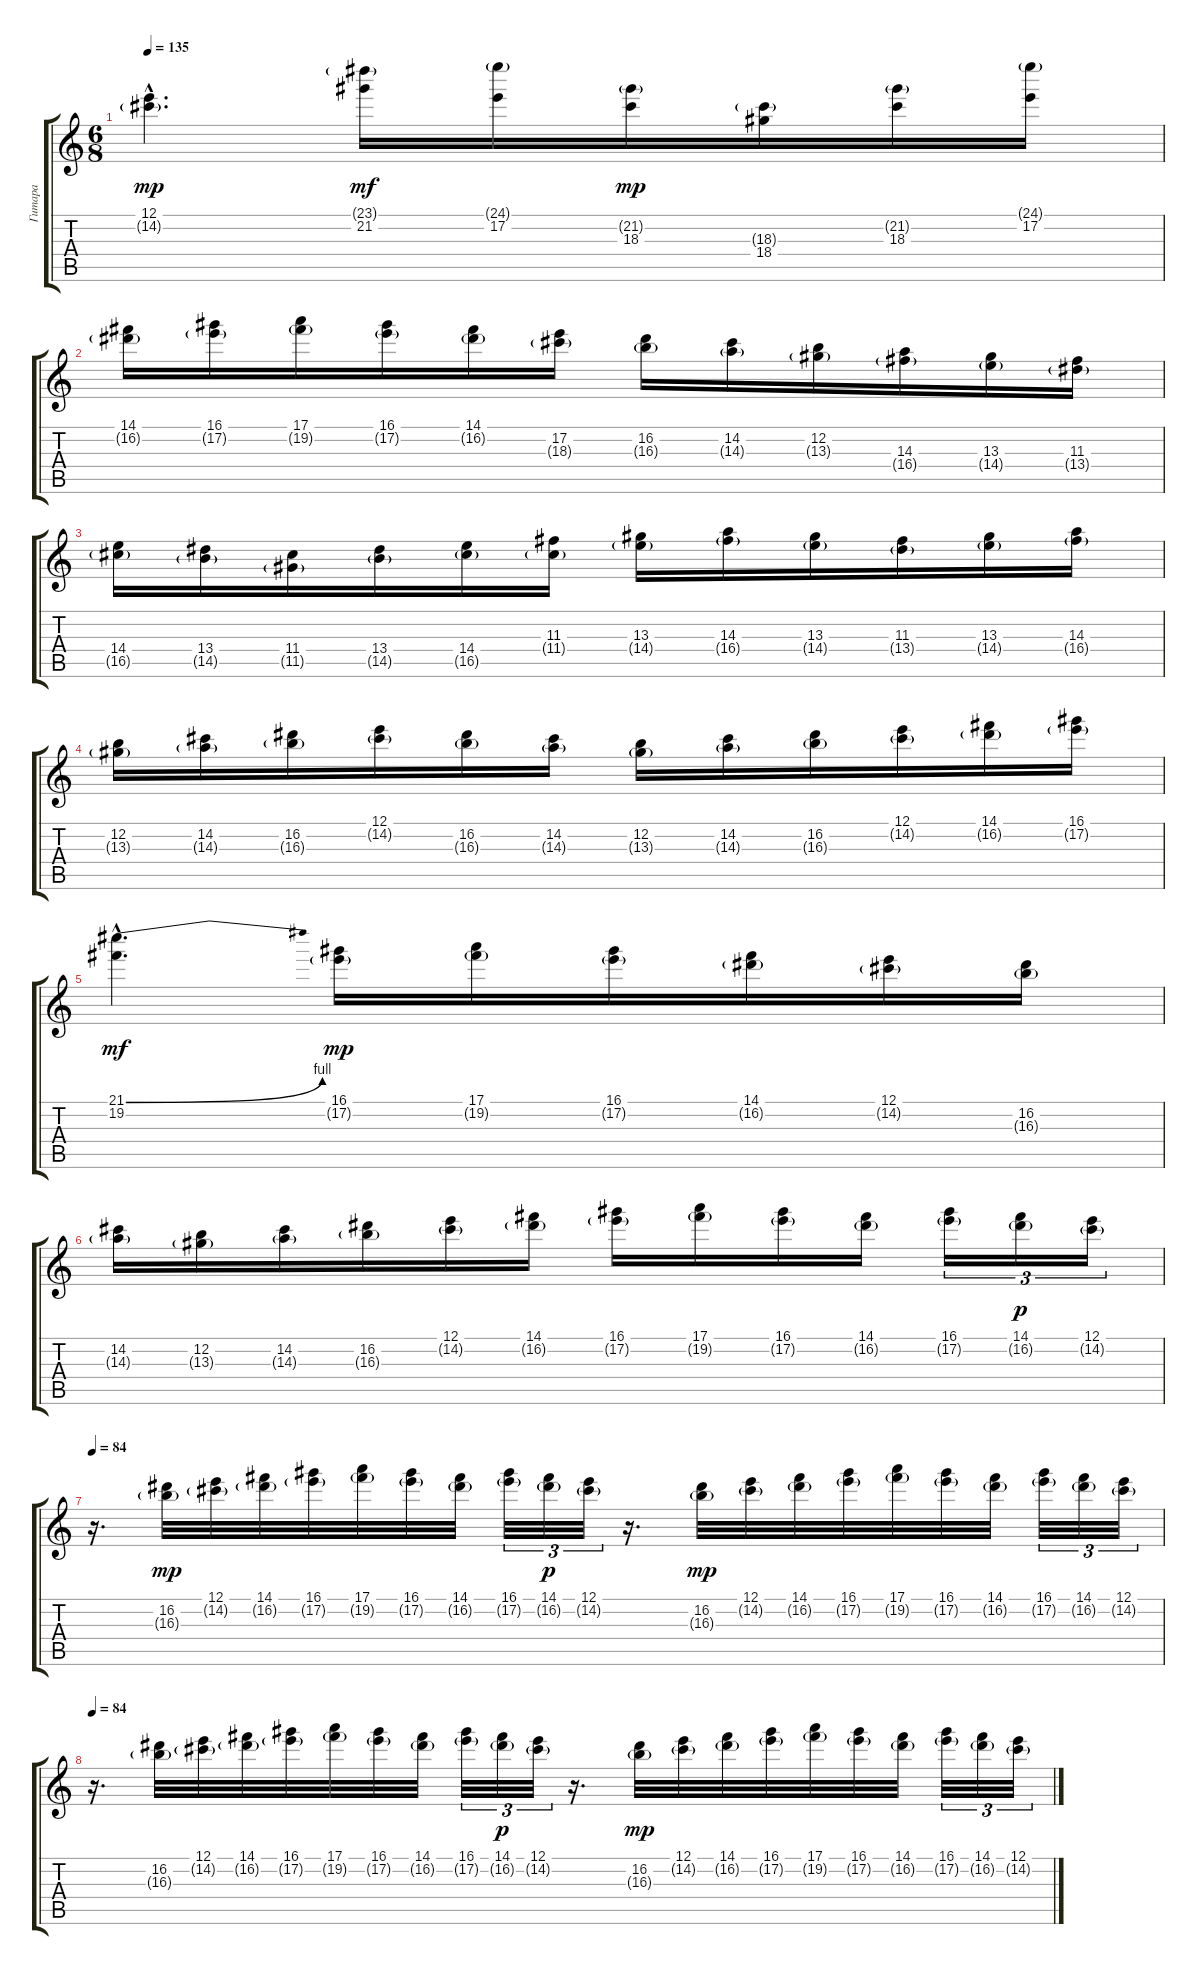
\track ("Гитара" "Гитара") {instrument overdrivenguitar}
\staff {score tabs}
\tuning (E4 B3 G3 D3 A2 E2) {hide}
\ts (6 8)
\tempo 135
\clef g2
\ks c
(12.1{hac} 14.2{g hac}).4{d dy mp} (23.1{g} 21.2).16{dy mf} (24.1{g} 17.2).16 (21.2{g} 18.3).16{dy mp} (18.3{g} 18.4).16 (21.2{g} 18.3).16 (24.1{g} 17.2).16 |
(14.1 16.2{g}).16 (16.1 17.2{g}).16 (17.1 19.2{g}).16 (16.1 17.2{g}).16 (14.1 16.2{g}).16 (17.2 18.3{g}).16 (16.2 16.3{g}).16 (14.2 14.3{g}).16 (12.2 13.3{g}).16 (14.3 16.4{g}).16 (13.3 14.4{g}).16 (11.3 13.4{g}).16 |
(14.4 16.5{g}).16 (13.4 14.5{g}).16 (11.4 11.5{g}).16 (13.4 14.5{g}).16 (14.4 16.5{g}).16 (11.3 11.4{g}).16 (13.3 14.4{g}).16 (14.3 16.4{g}).16 (13.3 14.4{g}).16 (11.3 13.4{g}).16 (13.3 14.4{g}).16 (14.3 16.4{g}).16 |
(12.2 13.3{g}).16 (14.2 14.3{g}).16 (16.2 16.3{g}).16 (12.1 14.2{g}).16 (16.2 16.3{g}).16 (14.2 14.3{g}).16 (12.2 13.3{g}).16 (14.2 14.3{g}).16 (16.2 16.3{g}).16 (12.1 14.2{g}).16 (14.1 16.2{g}).16 (16.1 17.2{g}).16 |
(21.1{be (bend 0 0 60 4) hac} 19.2{hac}).4{d dy mf} (16.1 17.2{g}).16{dy mp} (17.1 19.2{g}).16 (16.1 17.2{g}).16 (14.1 16.2{g}).16 (12.1 14.2{g}).16 (16.2 16.3{g}).16 |
(14.2 14.3{g}).16 (12.2 13.3{g}).16 (14.2 14.3{g}).16 (16.2 16.3{g}).16 (12.1 14.2{g}).16 (14.1 16.2{g}).16 (16.1 17.2{g}).16 (17.1 19.2{g}).16 (16.1 17.2{g}).16 (14.1 16.2{g}).16 (16.1 17.2{g}).16{tu (3 2)} (14.1 16.2{g}).16{tu (3 2) dy p} (12.1 14.2{g}).16{tu (3 2)} |
\section ("" "")
\tempo 84
r.16{d volume 8} (16.2 16.3{g}).32{dy mp} (12.1 14.2{g}).32 (14.1 16.2{g}).32 (16.1 17.2{g}).32 (17.1 19.2{g}).32 (16.1 17.2{g}).32 (14.1 16.2{g}).32 (16.1 17.2{g}).32{tu (3 2)} (14.1 16.2{g}).32{tu (3 2) dy p} (12.1 14.2{g}).32{tu (3 2)} r.16{d} (16.2 16.3{g}).32{dy mp volume 5} (12.1 14.2{g}).32 (14.1 16.2{g}).32 (16.1 17.2{g}).32 (17.1 19.2{g}).32 (16.1 17.2{g}).32 (14.1 16.2{g}).32 (16.1 17.2{g}).32{tu (3 2)} (14.1 16.2{g}).32{tu (3 2)} (12.1 14.2{g}).32{tu (3 2)} |
\tempo 84
r.16{d volume 4} (16.2 16.3{g}).32 (12.1 14.2{g}).32 (14.1 16.2{g}).32 (16.1 17.2{g}).32 (17.1 19.2{g}).32 (16.1 17.2{g}).32 (14.1 16.2{g}).32 (16.1 17.2{g}).32{tu (3 2)} (14.1 16.2{g}).32{tu (3 2) dy p} (12.1 14.2{g}).32{tu (3 2)} r.16{d} (16.2 16.3{g}).32{dy mp volume 1} (12.1 14.2{g}).32 (14.1 16.2{g}).32 (16.1 17.2{g}).32 (17.1 19.2{g}).32 (16.1 17.2{g}).32 (14.1 16.2{g}).32 (16.1 17.2{g}).32{tu (3 2)} (14.1 16.2{g}).32{tu (3 2)} (12.1 14.2{g}).32{tu (3 2)}
